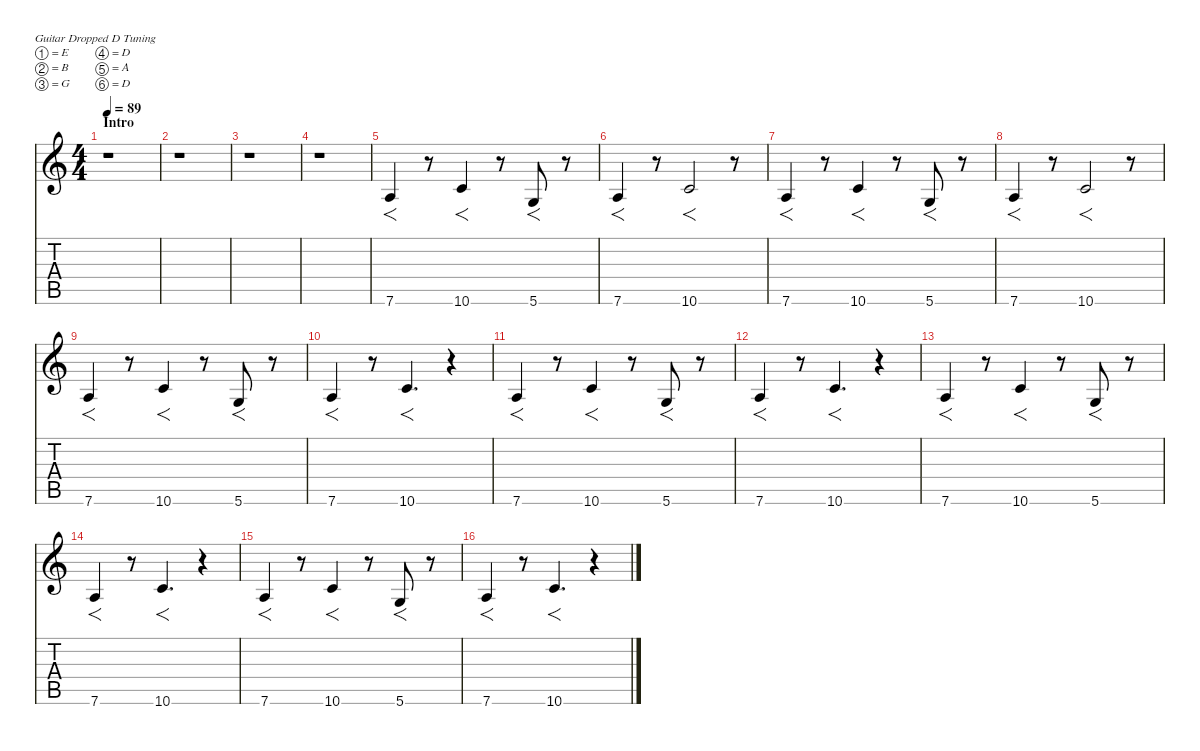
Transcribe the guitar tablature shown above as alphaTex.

\defaultSystemsLayout 4
\hideDynamics
\bracketExtendMode nobrackets
\singleTrackTrackNamePolicy hidden
\multiTrackTrackNamePolicy hidden
\otherSystemsTrackNameOrientation horizontal
\track ("Left Guitar" "dist.guit.") {mute instrument distortionguitar}
\staff {score tabs}
\tuning (E4 B3 G3 D3 A2 D2)
\ts (4 4)
\beaming (8 2 2 2 2)
\section ("" "Intro")
\tempo 89
\clef g2
\ks c
r.1{dy mf instrument distortionguitar beam Down} |
r.1{beam Down} |
r.1{beam Down} |
r.1{beam Down} |
7.6.4{f beam Up} r.8{beam Up} 10.6.4{f beam Up} r.8{beam Up} 5.6.8{f beam Up} r.8{beam Up} |
7.6.4{f beam Up} r.8{beam Up} 10.6.2{f beam Up} r.8{beam Up} |
7.6.4{f beam Up} r.8{beam Up} 10.6.4{f beam Up} r.8{beam Up} 5.6.8{f beam Up} r.8{beam Up} |
7.6.4{f beam Up} r.8{beam Up} 10.6.2{f beam Up} r.8{beam Up} |
7.6.4{f beam Up} r.8{beam Up} 10.6.4{f beam Up} r.8{beam Up} 5.6.8{f beam Up} r.8{beam Up} |
7.6.4{f beam Up} r.8{beam Up} 10.6.4{f d beam Up} r.4{beam Up} |
7.6.4{f beam Up} r.8{beam Up} 10.6.4{f beam Up} r.8{beam Up} 5.6.8{f beam Up} r.8{beam Up} |
7.6.4{f beam Up} r.8{beam Up} 10.6.4{f d beam Up} r.4{beam Up} |
7.6.4{f beam Up} r.8{beam Up} 10.6.4{f beam Up} r.8{beam Up} 5.6.8{f beam Up} r.8{beam Up} |
7.6.4{f beam Up} r.8{beam Up} 10.6.4{f d beam Up} r.4{beam Up} |
7.6.4{f beam Up} r.8{beam Up} 10.6.4{f beam Up} r.8{beam Up} 5.6.8{f beam Up} r.8{beam Up} |
7.6.4{f beam Up} r.8{beam Up} 10.6.4{f d beam Up} r.4{beam Up}
